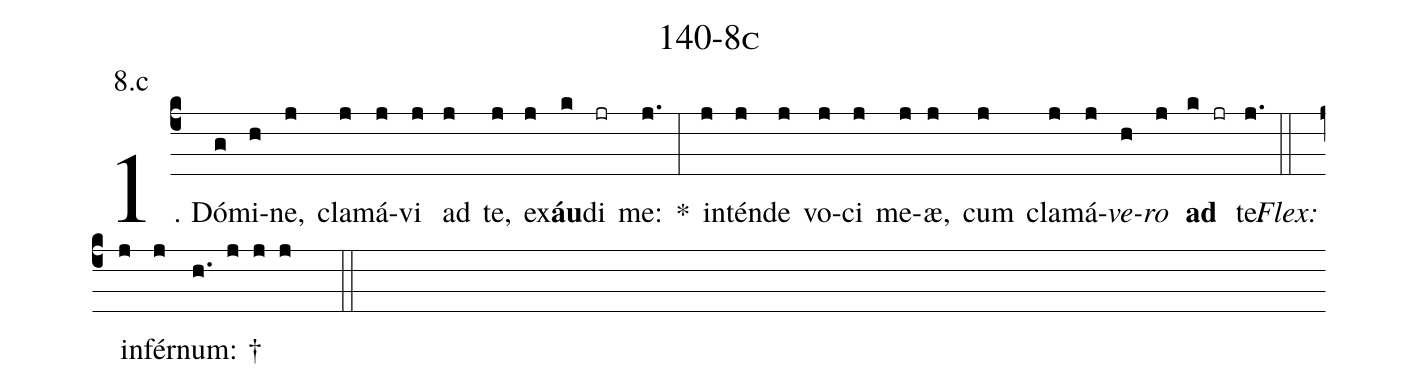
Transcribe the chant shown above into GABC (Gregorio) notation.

name: 140-8c;
annotation: 8.c;
%%
(c4)1. Dó(g)mi(h)ne,(j) cla(j)má(j)vi(j) ad(j) te,(j) ex(j)<b>áu</b>(k)di(jr) me:(j.) *(:) in(j)tén(j)de(j) vo(j)ci(j) me(j)æ,(j) cum(j) cla(j)má(j)<i>ve</i>(h)<i>ro</i>(j) <b>ad</b>(k jr) te.(j.) (::)
<i>Flex:</i>()  in(j)fér(j)num: †(h. j j j  ::)
